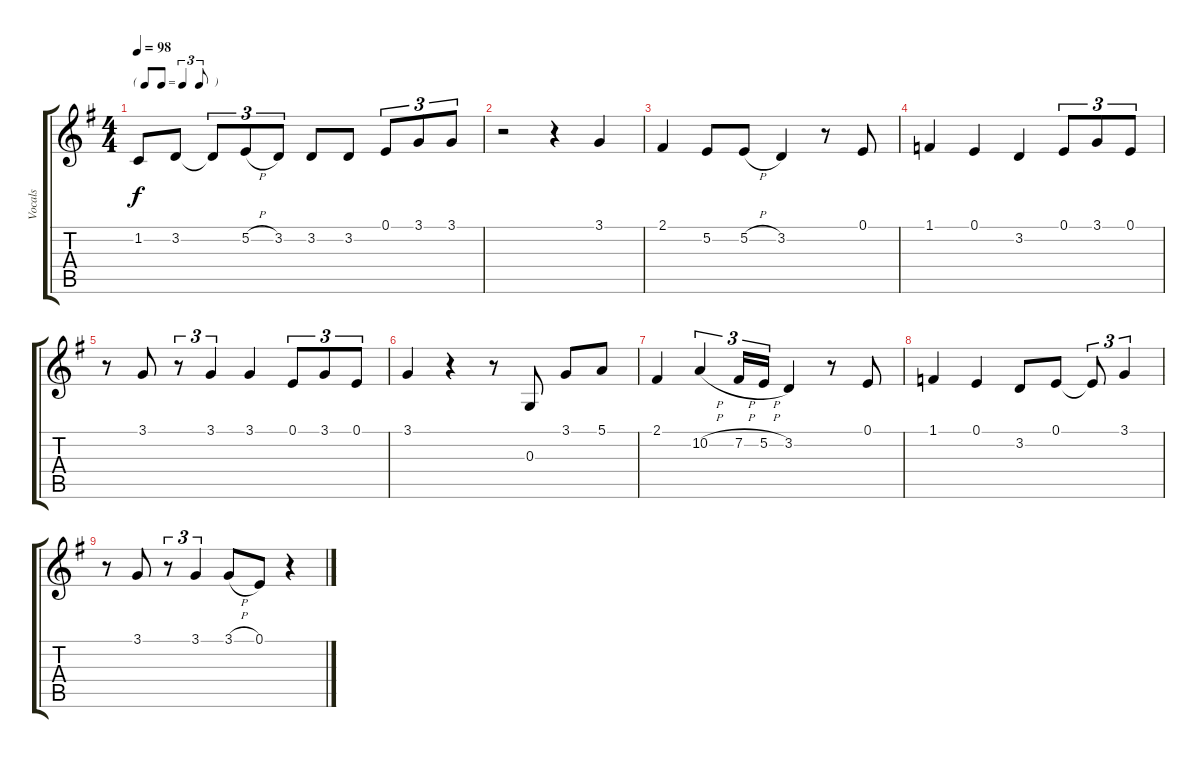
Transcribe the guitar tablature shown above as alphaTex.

\track ("Vocals" "Vocals") {instrument clarinet}
\staff {score tabs}
\tuning (E4 B3 G3 D3 A2 E2) {hide}
\ts (4 4)
\tf triplet8th
\tempo 98
\clef g2
\ks g
1.2.8{dy f} 3.2.8 3.2{t}.8{tu (3 2)} 5.2{h}.8{tu (3 2)} 3.2.8{tu (3 2)} 3.2.8 3.2.8 0.1.8{tu (3 2)} 3.1.8{tu (3 2)} 3.1.8{tu (3 2)} |
r.2 r.4 3.1.4 |
2.1.4 5.2.8 5.2{h}.8 3.2.4 r.8 0.1.8 |
1.1.4 0.1.4 3.2.4 0.1.8{tu (3 2)} 3.1.8{tu (3 2)} 0.1.8{tu (3 2)} |
r.8 3.1.8 r.8{tu (3 2)} 3.1.4{tu (3 2)} 3.1.4 0.1.8{tu (3 2)} 3.1.8{tu (3 2)} 0.1.8{tu (3 2)} |
3.1.4 r.4 r.8 0.3.8 3.1.8 5.1.8 |
2.1.4 10.2{h}.4{tu (3 2)} 7.2{h}.16{tu (3 2)} 5.2{h}.16{tu (3 2)} 3.2.4 r.8 0.1.8 |
1.1.4 0.1.4 3.2.8 0.1.8 0.1{t}.8{tu (3 2)} 3.1.4{tu (3 2)} |
r.8 3.1.8 r.8{tu (3 2)} 3.1.4{tu (3 2)} 3.1{h}.8 0.1.8 r.4
